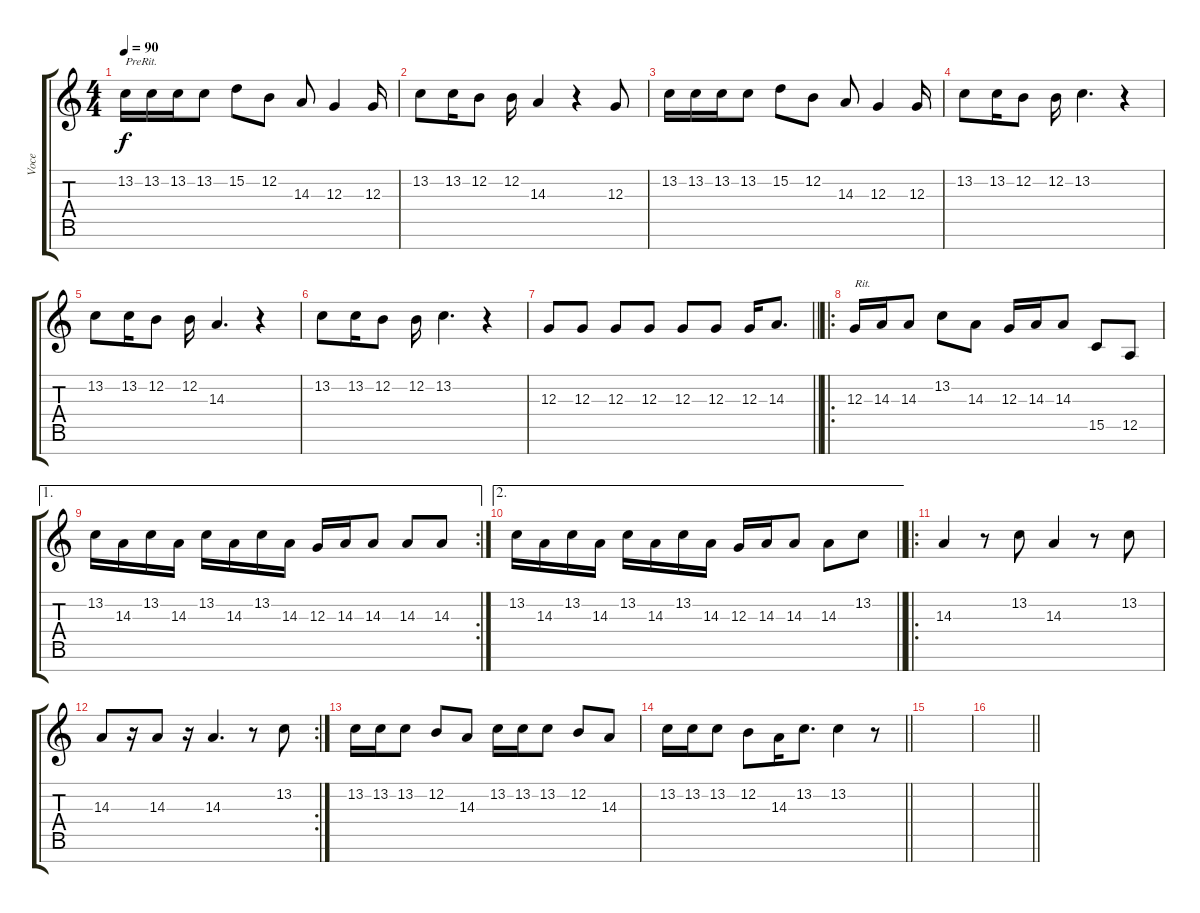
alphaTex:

\track ("Voce" "Voce") {instrument lead1square}
\staff {score tabs}
\tuning (E4 B3 G3 D3 A2 E2 B1) {hide}
\ts (4 4)
\tempo 90
\clef g2
\ks c
13.2.16{txt "PreRit." dy f} 13.2.16 13.2.16 13.2.8 15.2.8 12.2.8 14.3.8 12.3.4 12.3.16 |
13.2.8 13.2.16 12.2.8 12.2.16 14.3.4 r.4 12.3.8 |
13.2.16 13.2.16 13.2.16 13.2.8 15.2.8 12.2.8 14.3.8 12.3.4 12.3.16 |
13.2.8 13.2.16 12.2.8 12.2.16 13.2.4{d} r.4 |
13.2.8 13.2.16 12.2.8 12.2.16 14.3.4{d} r.4 |
13.2.8 13.2.16 12.2.8 12.2.16 13.2.4{d} r.4 |
\barLineRight lightlight
12.3.8 12.3.8 12.3.8 12.3.8 12.3.8 12.3.8 12.3.16 14.3.8{d} |
\ro
12.3.16{txt "Rit."} 14.3.16 14.3.8 13.2.8 14.3.8 12.3.16 14.3.16 14.3.8 15.5.8 12.5.8 |
\ae 1
\rc 2
13.2.16 14.3.16 13.2.16 14.3.16 13.2.16 14.3.16 13.2.16 14.3.16 12.3.16 14.3.16 14.3.8 14.3.8 14.3.8 |
\ae 2
\barLineRight lightlight
13.2.16 14.3.16 13.2.16 14.3.16 13.2.16 14.3.16 13.2.16 14.3.16 12.3.16 14.3.16 14.3.8 14.3.8 13.2.8 |
\ro
14.3.4 r.8 13.2.8 14.3.4 r.8 13.2.8 |
\rc 2
14.3.8 r.16 14.3.8 r.16 14.3.4{d} r.8 13.2.8 |
13.2.16 13.2.16 13.2.8 12.2.8 14.3.8 13.2.16 13.2.16 13.2.8 12.2.8 14.3.8 |
\barLineRight lightlight
13.2.16 13.2.16 13.2.8 12.2.8 14.3.16 13.2.8{d} 13.2.4 r.8 |
|
\barLineRight lightlight
